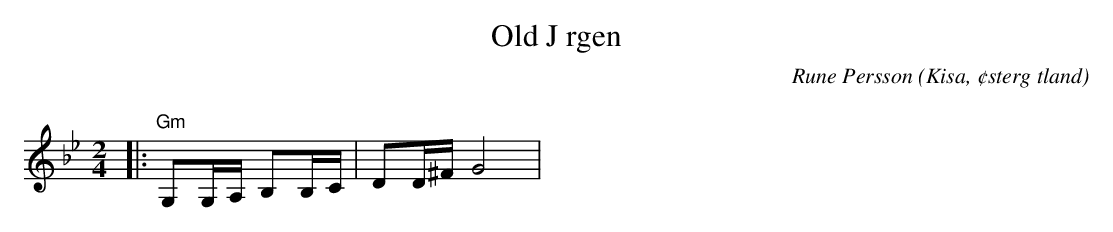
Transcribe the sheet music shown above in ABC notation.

X:1
T:Old J rgen
C:Rune Persson
O:Kisa, ¢sterg tland
Q:60
M:2/4
L:1/8
K:Gm
|:"Gm"G,G,/A,/ B,B,/C/|DD/^F/ G4|
